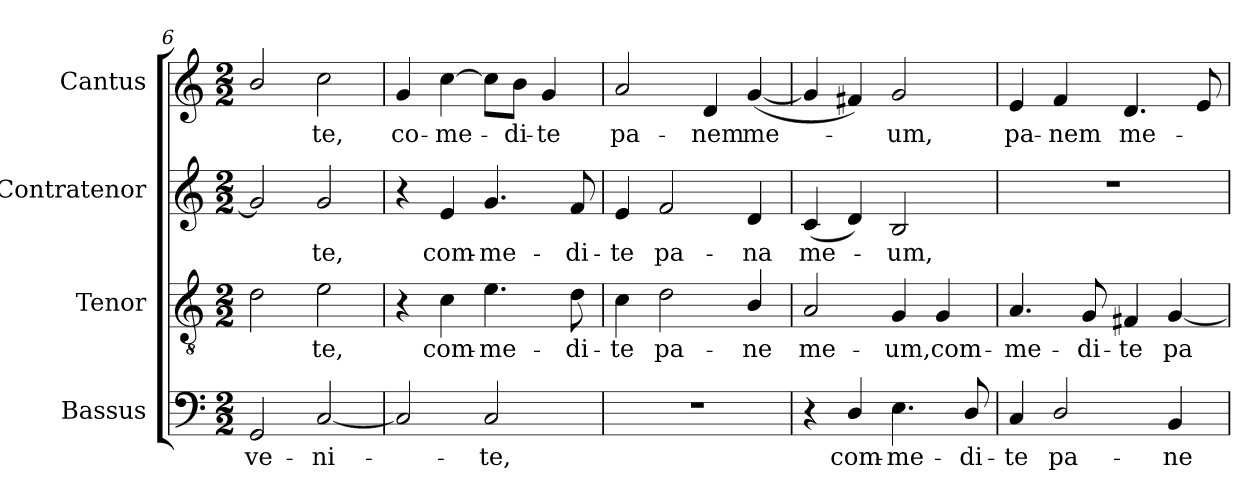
**kern	**text	**kern	**text	**kern	**text	**kern	**text
*part4	*part4	*part3	*part3	*part2	*part2	*part1	*part1
*staff4	*staff4	*staff3	*staff3	*staff2	*staff2	*staff1	*staff1
*I"Bassus	*	*I"Tenor	*	*I"Contratenor	*	*I"Cantus	*
*I'B.	*	*I'T.	*	*I'A.	*	*I'S.	*
*clefF4	*	*clefGv2	*	*clefG2	*	*clefG2	*
*	*	*ITrd7c12	*	*	*	*	*
*k[]	*	*k[]	*	*k[]	*	*k[]	*
*C:	*	*C:	*	*C:	*	*C:	*
*M2/2	*	*M2/2	*	*M2/2	*	*M2/2	*
=6	=6	=6	=6	=6	=6	=6	=6
!	!LO:LY:b:color=#000000	!	!	!	!	!	!
2GGi/	ve-	2Di\	.	2gi/]	.	2bi/	.
!	!LO:LY:b:color=#000000	!	!	!	!	!	!
!	!	!	!LO:LY:b:color=#000000	!	!	!	!
!	!	!	!	!	!LO:LY:b:color=#000000	!	!
!	!	!	!	!	!	!	!LO:LY:b:color=#000000
[2Ci/	-ni-	2Ei\	-te,	2gi/	-te,	2cci\	-te,
=7	=7	=7	=7	=7	=7	=7	=7
!	!	!	!	!	!	!	!LO:LY:b:color=#000000
2Ci/]	.	4r	.	4r	.	4gi/	co-
!	!	!	!LO:LY:b:color=#000000	!	!	!	!
!	!	!	!	!	!LO:LY:b:color=#000000	!	!
!	!	!	!	!	!	!	!LO:LY:b:color=#000000
.	.	4Ci\	com-	4ei/	com-	[4cci\	-me-
!	!LO:LY:b:color=#000000	!	!	!	!	!	!
!	!	!	!LO:LY:b:color=#000000	!	!	!	!
!	!	!	!	!	!LO:LY:b:color=#000000	!	!
2Ci/	-te,	4.Ei\	-me-	4.gi/	-me-	8cci\L]	.
!	!	!	!	!	!	!	!LO:LY:b:color=#000000
.	.	.	.	.	.	8bi\J	-di-
!	!	!	!	!	!	!	!LO:LY:b:color=#000000
.	.	.	.	.	.	4gi/	-te
!	!	!	!LO:LY:b:color=#000000	!	!	!	!
!	!	!	!	!	!LO:LY:b:color=#000000	!	!
.	.	8Di\	-di-	8fi/	-di-	.	.
!!LO:LB:g=z
=8	=8	=8	=8	=8	=8	=8	=8
!	!	!	!LO:LY:b:color=#000000	!	!	!	!
!	!	!	!	!	!LO:LY:b:color=#000000	!	!
!	!	!	!	!	!	!	!LO:LY:b:color=#000000
1r	.	4Ci\	-te	4ei/	-te	2ai/	pa-
!	!	!	!LO:LY:b:color=#000000	!	!	!	!
!	!	!	!	!	!LO:LY:b:color=#000000	!	!
.	.	2Di\	pa-	2fi/	pa-	.	.
!	!	!	!	!	!	!	!LO:LY:b:color=#000000
.	.	.	.	.	.	4di/	-nem
!	!	!	!LO:LY:b:color=#000000	!	!	!	!
!	!	!	!	!	!LO:LY:b:color=#000000	!	!
!	!	!	!	!	!	!	!LO:LY:b:color=#000000
.	.	4BBi/	-ne	4di/	-na	([4gi/	me-
=9	=9	=9	=9	=9	=9	=9	=9
!	!	!	!LO:LY:b:color=#000000	!	!	!	!
!	!	!	!	!	!LO:LY:b:color=#000000	!	!
4r	.	2AAi/	me-	(4ci/	me-	4gi/]	.
!	!LO:LY:b:color=#000000	!	!	!	!	!	!
4Di/	com-	.	.	4di/)	.	4f#Xi/)	.
!	!LO:LY:b:color=#000000	!	!	!	!	!	!
!	!	!	!LO:LY:b:color=#000000	!	!	!	!
!	!	!	!	!	!LO:LY:b:color=#000000	!	!
!	!	!	!	!	!	!	!LO:LY:b:color=#000000
4.Ei\	-me-	4GGi/	-um,	2Bi/	-um,	2gi/	-um,
!	!	!	!LO:LY:b:color=#000000	!	!	!	!
.	.	4GGi/	com-	.	.	.	.
!	!LO:LY:b:color=#000000	!	!	!	!	!	!
8Di/	-di-	.	.	.	.	.	.
=10	=10	=10	=10	=10	=10	=10	=10
!	!LO:LY:b:color=#000000	!	!	!	!	!	!
!	!	!	!LO:LY:b:color=#000000	!	!	!	!
!	!	!	!	!	!	!	!LO:LY:b:color=#000000
4Ci/	-te	4.AAi/	-me-	1r	.	4ei/	pa-
!	!LO:LY:b:color=#000000	!	!	!	!	!	!
!	!	!	!	!	!	!	!LO:LY:b:color=#000000
2Di/	pa-	.	.	.	.	4fi/	-nem
!	!	!	!LO:LY:b:color=#000000	!	!	!	!
.	.	8GGi/	-di-	.	.	.	.
!	!	!	!LO:LY:b:color=#000000	!	!	!	!
!	!	!	!	!	!	!	!LO:LY:b:color=#000000
.	.	4FF#Xi/	-te	.	.	4.di/	me-
!	!LO:LY:b:color=#000000	!	!	!	!	!	!
!	!	!	!LO:LY:b:color=#000000	!	!	!	!
4BBi/	-ne	[4GGi/	pa-	.	.	.	.
.	.	.	.	.	.	8ei/	.
=	=	=	=	=	=	=	=
*-	*-	*-	*-	*-	*-	*-	*-
